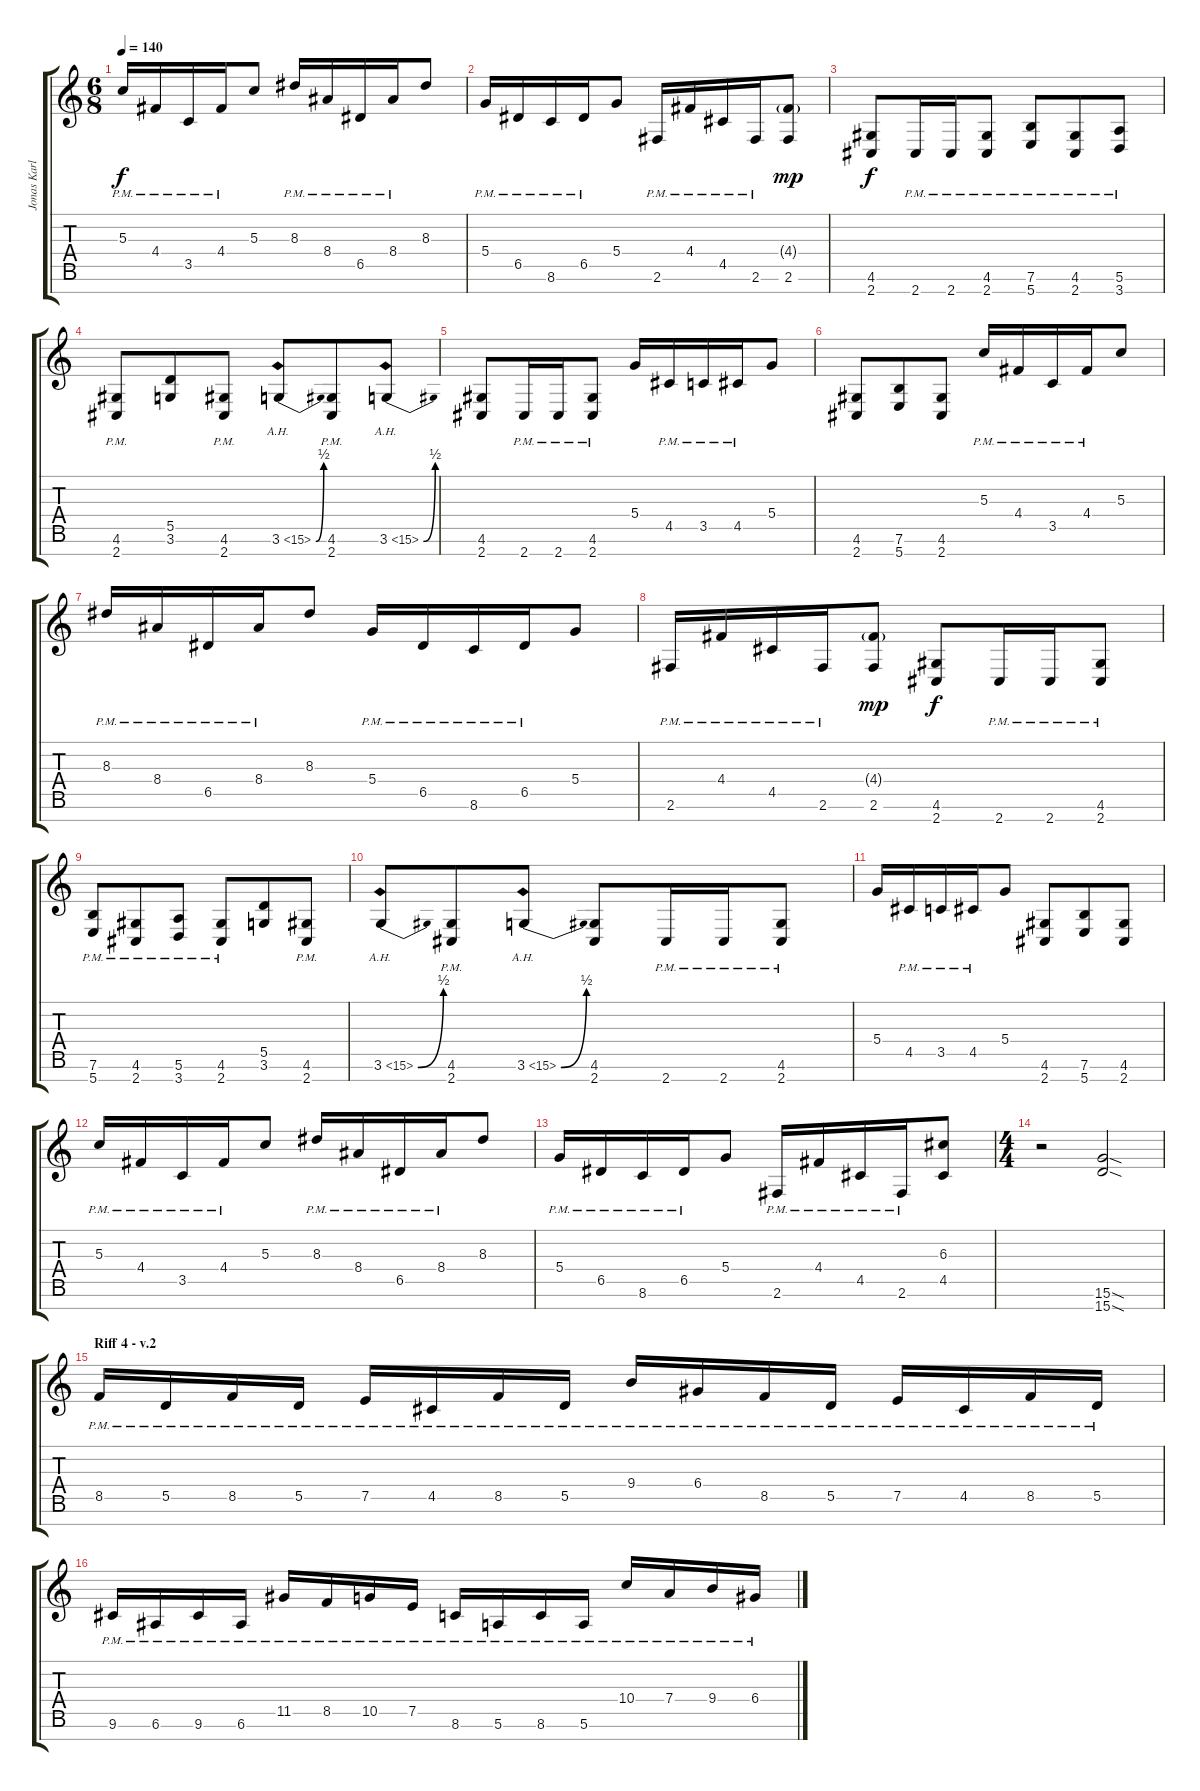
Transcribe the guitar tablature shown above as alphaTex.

\track ("Jonas Karlsson" "Jonas Karl") {instrument distortionguitar}
\staff {score tabs}
\tuning (E4 B3 G3 D3 A2 E2 B1) {hide}
\ts (6 8)
\tempo 140
\clef g2
\ks c
5.3{pm}.16{dy f} 4.4{pm}.16 3.5{pm}.16 4.4{pm}.16 5.3.8 8.3{pm}.16 8.4{pm}.16 6.5{pm}.16 8.4{pm}.16 8.3.8 |
5.4{pm}.16 6.5{pm}.16 8.6{pm}.16 6.5{pm}.16 5.4.8 2.6{pm}.16 4.4{pm}.16 4.5{pm}.16 2.6{pm}.16 (4.4{g} 2.6).8{dy mp} |
(4.6 2.7).8{dy f} 2.7{pm}.16 2.7{pm}.16 (4.6{pm} 2.7{pm}).8 (7.6{pm} 5.7{pm}).8 (4.6{pm} 2.7{pm}).8 (5.6{pm} 3.7{pm}).8 |
(4.6{pm} 2.7{pm}).8 (5.5 3.6).8 (4.6{pm} 2.7{pm}).8 3.6{be (bend 0 0 60 2) ah 12}.8 (4.6{pm} 2.7{pm}).8 3.6{be (bend 0 0 60 2) ah 12}.8 |
(4.6 2.7).8 2.7{pm}.16 2.7{pm}.16 (4.6{pm} 2.7{pm}).8 5.4.16 4.5{pm}.16 3.5{pm}.16 4.5{pm}.16 5.4.8 |
(4.6 2.7).8 (7.6 5.7).8 (4.6 2.7).8 5.3{pm}.16 4.4{pm}.16 3.5{pm}.16 4.4{pm}.16 5.3.8 |
8.3{pm}.16 8.4{pm}.16 6.5{pm}.16 8.4{pm}.16 8.3.8 5.4{pm}.16 6.5{pm}.16 8.6{pm}.16 6.5{pm}.16 5.4.8 |
2.6{pm}.16 4.4{pm}.16 4.5{pm}.16 2.6{pm}.16 (4.4{g} 2.6).8{dy mp} (4.6 2.7).8{dy f} 2.7{pm}.16 2.7{pm}.16 (4.6{pm} 2.7{pm}).8 |
(7.6{pm} 5.7{pm}).8 (4.6{pm} 2.7{pm}).8 (5.6{pm} 3.7{pm}).8 (4.6{pm} 2.7{pm}).8 (5.5 3.6).8 (4.6{pm} 2.7{pm}).8 |
3.6{be (bend 0 0 60 2) ah 12}.8 (4.6{pm} 2.7{pm}).8 3.6{be (bend 0 0 60 2) ah 12}.8 (4.6 2.7).8 2.7{pm}.16 2.7{pm}.16 (4.6{pm} 2.7{pm}).8 |
5.4.16 4.5{pm}.16 3.5{pm}.16 4.5{pm}.16 5.4.8 (4.6 2.7).8 (7.6 5.7).8 (4.6 2.7).8 |
5.3{pm}.16 4.4{pm}.16 3.5{pm}.16 4.4{pm}.16 5.3.8 8.3{pm}.16 8.4{pm}.16 6.5{pm}.16 8.4{pm}.16 8.3.8 |
5.4{pm}.16 6.5{pm}.16 8.6{pm}.16 6.5{pm}.16 5.4.8 2.6{pm}.16 4.4{pm}.16 4.5{pm}.16 2.6{pm}.16 (6.3 4.5).8 |
\ts (4 4)
r.2 (15.6{sod} 15.7{sod}).2 |
\section ("" "Riff 4 - v.2")
8.5{pm}.16 5.5{pm}.16 8.5{pm}.16 5.5{pm}.16 7.5{pm}.16 4.5{pm}.16 8.5{pm}.16 5.5{pm}.16 9.4{pm}.16 6.4{pm}.16 8.5{pm}.16 5.5{pm}.16 7.5{pm}.16 4.5{pm}.16 8.5{pm}.16 5.5{pm}.16 |
9.6{pm}.16 6.6{pm}.16 9.6{pm}.16 6.6{pm}.16 11.5{pm}.16 8.5{pm}.16 10.5{pm}.16 7.5{pm}.16 8.6{pm}.16 5.6{pm}.16 8.6{pm}.16 5.6{pm}.16 10.4{pm}.16 7.4{pm}.16 9.4{pm}.16 6.4{pm}.16
